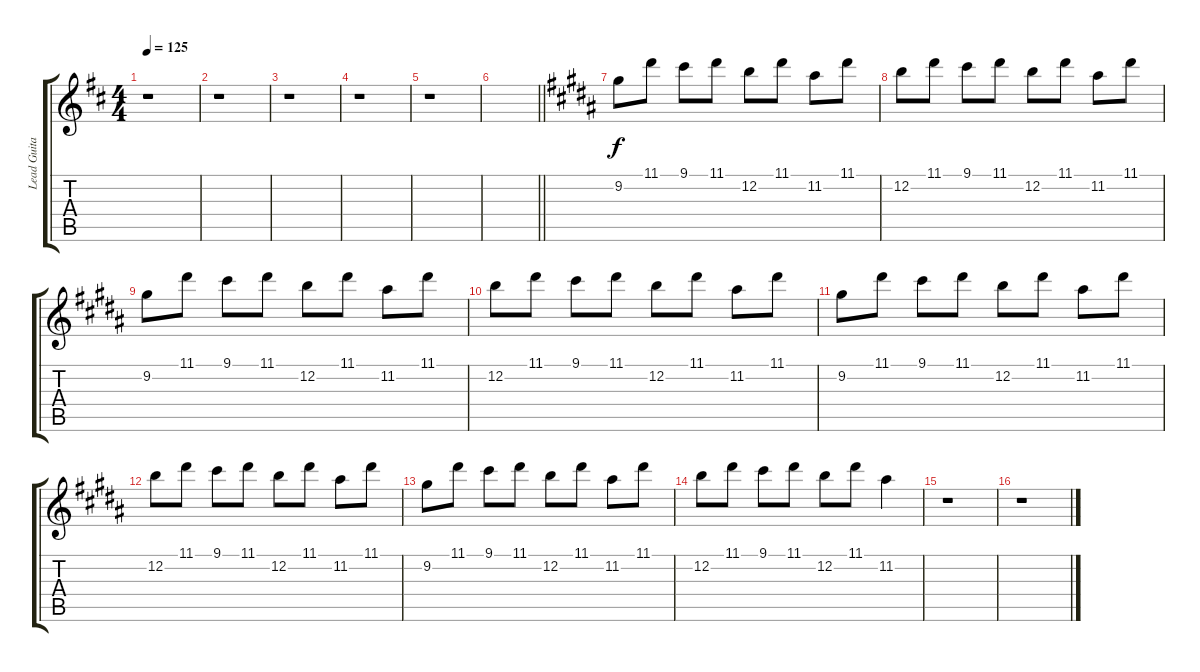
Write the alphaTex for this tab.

\track ("Lead Guitar" "Lead Guita") {instrument overdrivenguitar}
\staff {score tabs}
\tuning (E4 B3 G3 D3 A2 E2) {hide}
\ts (4 4)
\tempo 125
\clef g2
\ks d
r.1{dy f} |
r.1 |
r.1 |
r.1 |
r.1 |
\barLineRight lightlight
|
\ks b
9.2.8 11.1.8 9.1.8 11.1.8 12.2.8 11.1.8 11.2.8 11.1.8 |
12.2.8 11.1.8 9.1.8 11.1.8 12.2.8 11.1.8 11.2.8 11.1.8 |
9.2.8 11.1.8 9.1.8 11.1.8 12.2.8 11.1.8 11.2.8 11.1.8 |
12.2.8 11.1.8 9.1.8 11.1.8 12.2.8 11.1.8 11.2.8 11.1.8 |
9.2.8 11.1.8 9.1.8 11.1.8 12.2.8 11.1.8 11.2.8 11.1.8 |
12.2.8 11.1.8 9.1.8 11.1.8 12.2.8 11.1.8 11.2.8 11.1.8 |
9.2.8 11.1.8 9.1.8 11.1.8 12.2.8 11.1.8 11.2.8 11.1.8 |
12.2.8 11.1.8 9.1.8 11.1.8 12.2.8 11.1.8 11.2.4 |
r.1 |
r.1
